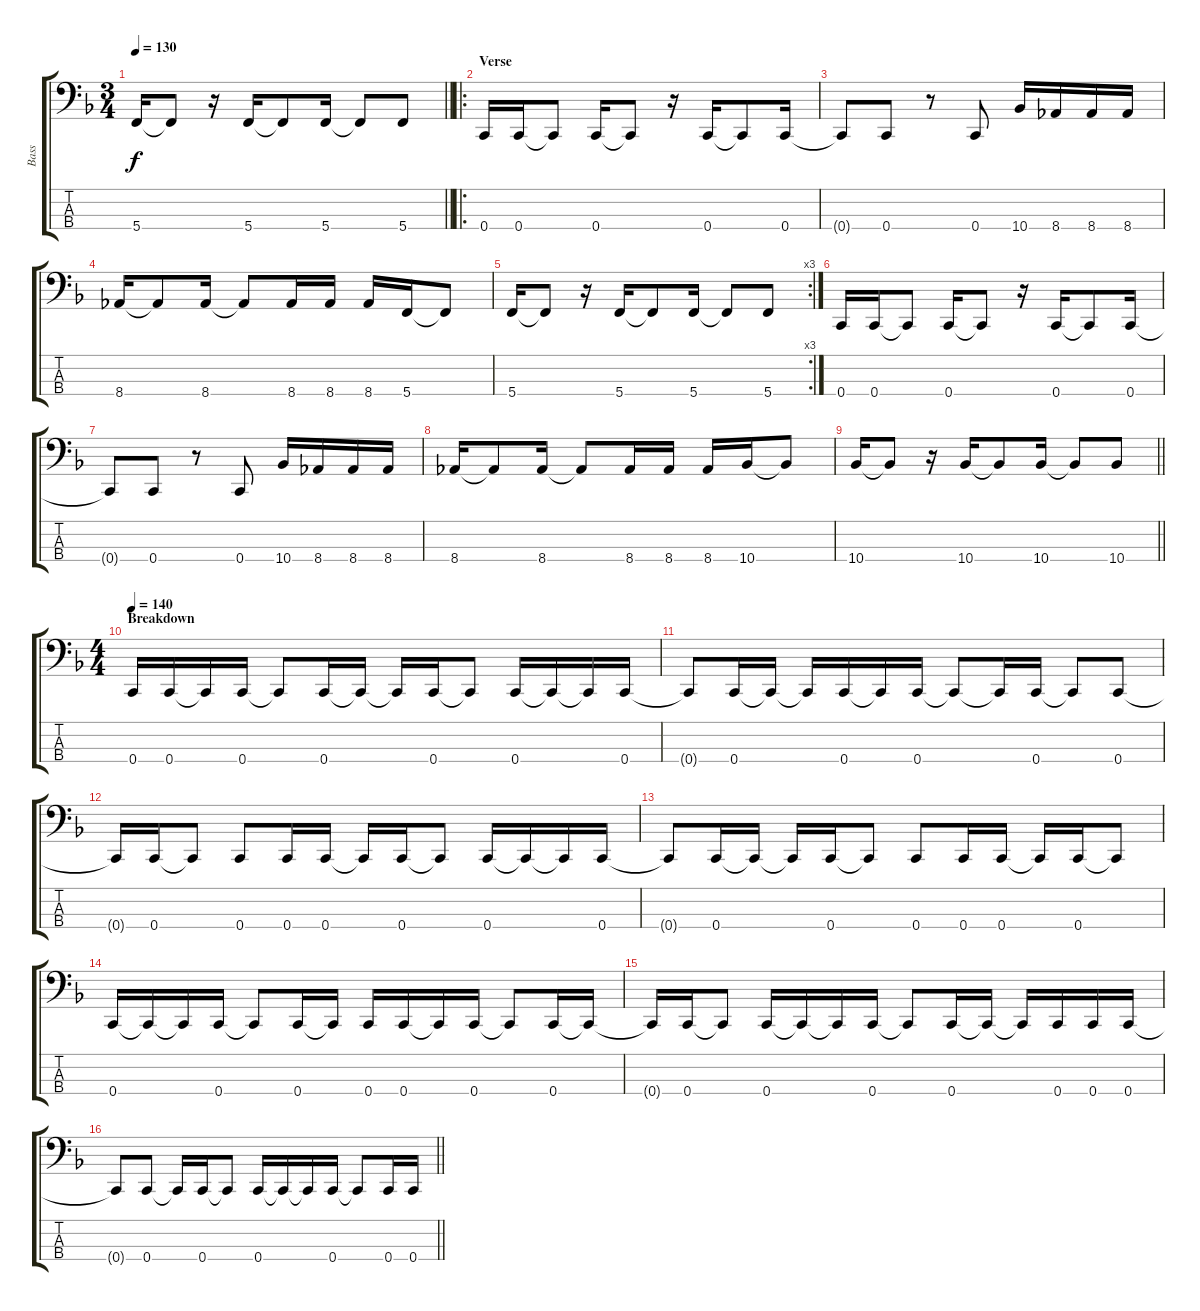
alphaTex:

\track ("Bass" "Bass") {instrument electricbasspick}
\staff {score tabs}
\tuning (F2 C2 G1 C1) {hide}
\ts (3 4)
\tempo 130
\clef f4
\barLineRight lightlight
\ks f
5.4.16{dy f} 5.4{t}.8 r.16 5.4.16 5.4{t}.8 5.4.16 5.4{t}.8 5.4.8 |
\ro
\section ("" "Verse")
0.4.16 0.4.16 0.4{t}.8 0.4.16 0.4{t}.8 r.16 0.4.16 0.4{t}.8 0.4.16 |
0.4{t}.8 0.4.8 r.8 0.4.8 10.4.16 8.4.16 8.4.16 8.4.16 |
8.4.16 8.4{t}.8 8.4.16 8.4{t}.8 8.4.16 8.4.16 8.4.16 5.4.16 5.4{t}.8 |
\rc 3
5.4.16 5.4{t}.8 r.16 5.4.16 5.4{t}.8 5.4.16 5.4{t}.8 5.4.8 |
0.4.16 0.4.16 0.4{t}.8 0.4.16 0.4{t}.8 r.16 0.4.16 0.4{t}.8 0.4.16 |
0.4{t}.8 0.4.8 r.8 0.4.8 10.4.16 8.4.16 8.4.16 8.4.16 |
8.4.16 8.4{t}.8 8.4.16 8.4{t}.8 8.4.16 8.4.16 8.4.16 10.4.16 10.4{t}.8 |
\barLineRight lightlight
10.4.16 10.4{t}.8 r.16 10.4.16 10.4{t}.8 10.4.16 10.4{t}.8 10.4.8 |
\ts (4 4)
\section ("" "Breakdown")
\tempo 140
0.4.16 0.4.16 0.4{t}.16 0.4.16 0.4{t}.8 0.4.16 0.4{t}.16 0.4{t}.16 0.4.16 0.4{t}.8 0.4.16 0.4{t}.16 0.4{t}.16 0.4.16 |
0.4{t}.8 0.4.16 0.4{t}.16 0.4{t}.16 0.4.16 0.4{t}.16 0.4.16 0.4{t}.8 0.4{t}.16 0.4.16 0.4{t}.8 0.4.8 |
0.4{t}.16 0.4.16 0.4{t}.8 0.4.8 0.4.16 0.4.16 0.4{t}.16 0.4.16 0.4{t}.8 0.4.16 0.4{t}.16 0.4{t}.16 0.4.16 |
0.4{t}.8 0.4.16 0.4{t}.16 0.4{t}.16 0.4.16 0.4{t}.8 0.4.8 0.4.16 0.4.16 0.4{t}.16 0.4.16 0.4{t}.8 |
0.4.16 0.4{t}.16 0.4{t}.16 0.4.16 0.4{t}.8 0.4.16 0.4{t}.16 0.4.16 0.4.16 0.4{t}.16 0.4.16 0.4{t}.8 0.4.16 0.4{t}.16 |
0.4{t}.16 0.4.16 0.4{t}.8 0.4.16 0.4{t}.16 0.4{t}.16 0.4.16 0.4{t}.8 0.4.16 0.4{t}.16 0.4{t}.16 0.4.16 0.4.16 0.4.16 |
\barLineRight lightlight
0.4{t}.8 0.4.8 0.4{t}.16 0.4.16 0.4{t}.8 0.4.16 0.4{t}.16 0.4{t}.16 0.4.16 0.4{t}.8 0.4.16 0.4.16
